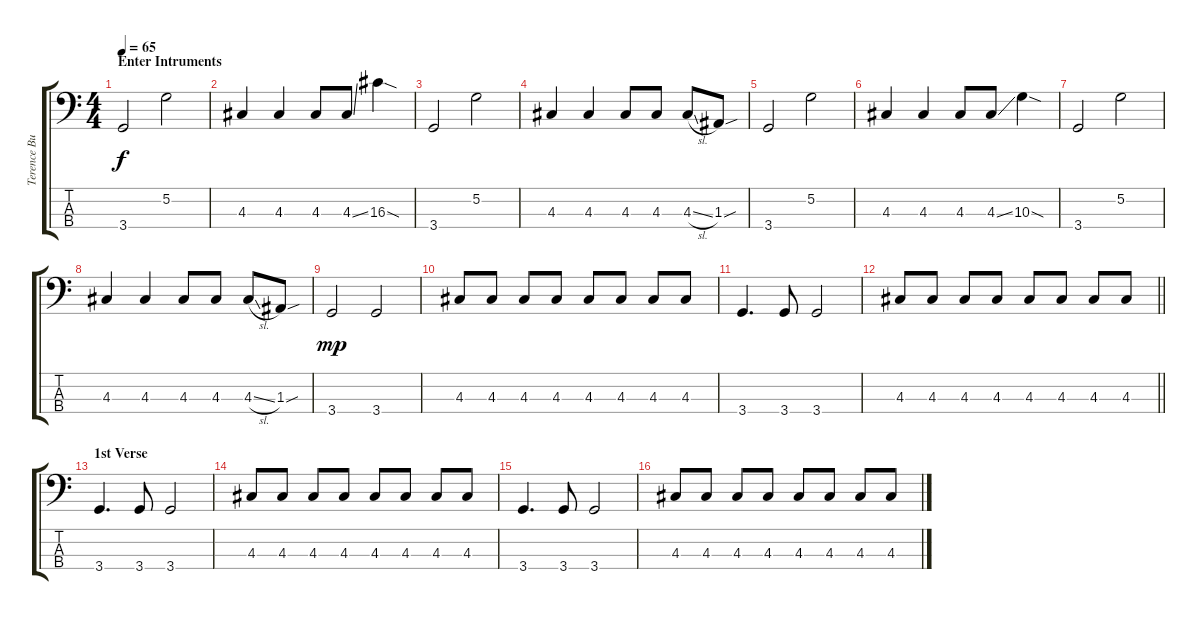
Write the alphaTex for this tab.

\track ("Terence Butler" "Terence Bu") {instrument electricbassfinger}
\staff {score tabs}
\tuning (G2 D2 A1 E1) {hide}
\ts (4 4)
\section ("" "Enter Intruments")
\tempo 65
\clef f4
\ks c
3.4.2{dy f instrument electricbassfinger} 5.2.2 |
4.3.4 4.3.4 4.3.8 4.3{ss}.8 16.3{sod}.4 |
3.4.2 5.2.2 |
4.3.4 4.3.4 4.3.8 4.3.8 4.3{sl}.8 1.3{sou}.8 |
3.4.2 5.2.2 |
4.3.4 4.3.4 4.3.8 4.3{ss}.8 10.3{sod}.4 |
3.4.2 5.2.2 |
4.3.4 4.3.4 4.3.8 4.3.8 4.3{sl}.8 1.3{sou}.8 |
3.4.2{dy mp} 3.4.2 |
4.3.8 4.3.8 4.3.8 4.3.8 4.3.8 4.3.8 4.3.8 4.3.8 |
3.4.4{d} 3.4.8 3.4.2 |
\barLineRight lightlight
4.3.8 4.3.8 4.3.8 4.3.8 4.3.8 4.3.8 4.3.8 4.3.8 |
\section ("" "1st Verse")
3.4.4{d} 3.4.8 3.4.2 |
4.3.8 4.3.8 4.3.8 4.3.8 4.3.8 4.3.8 4.3.8 4.3.8 |
3.4.4{d} 3.4.8 3.4.2 |
4.3.8 4.3.8 4.3.8 4.3.8 4.3.8 4.3.8 4.3.8 4.3.8
